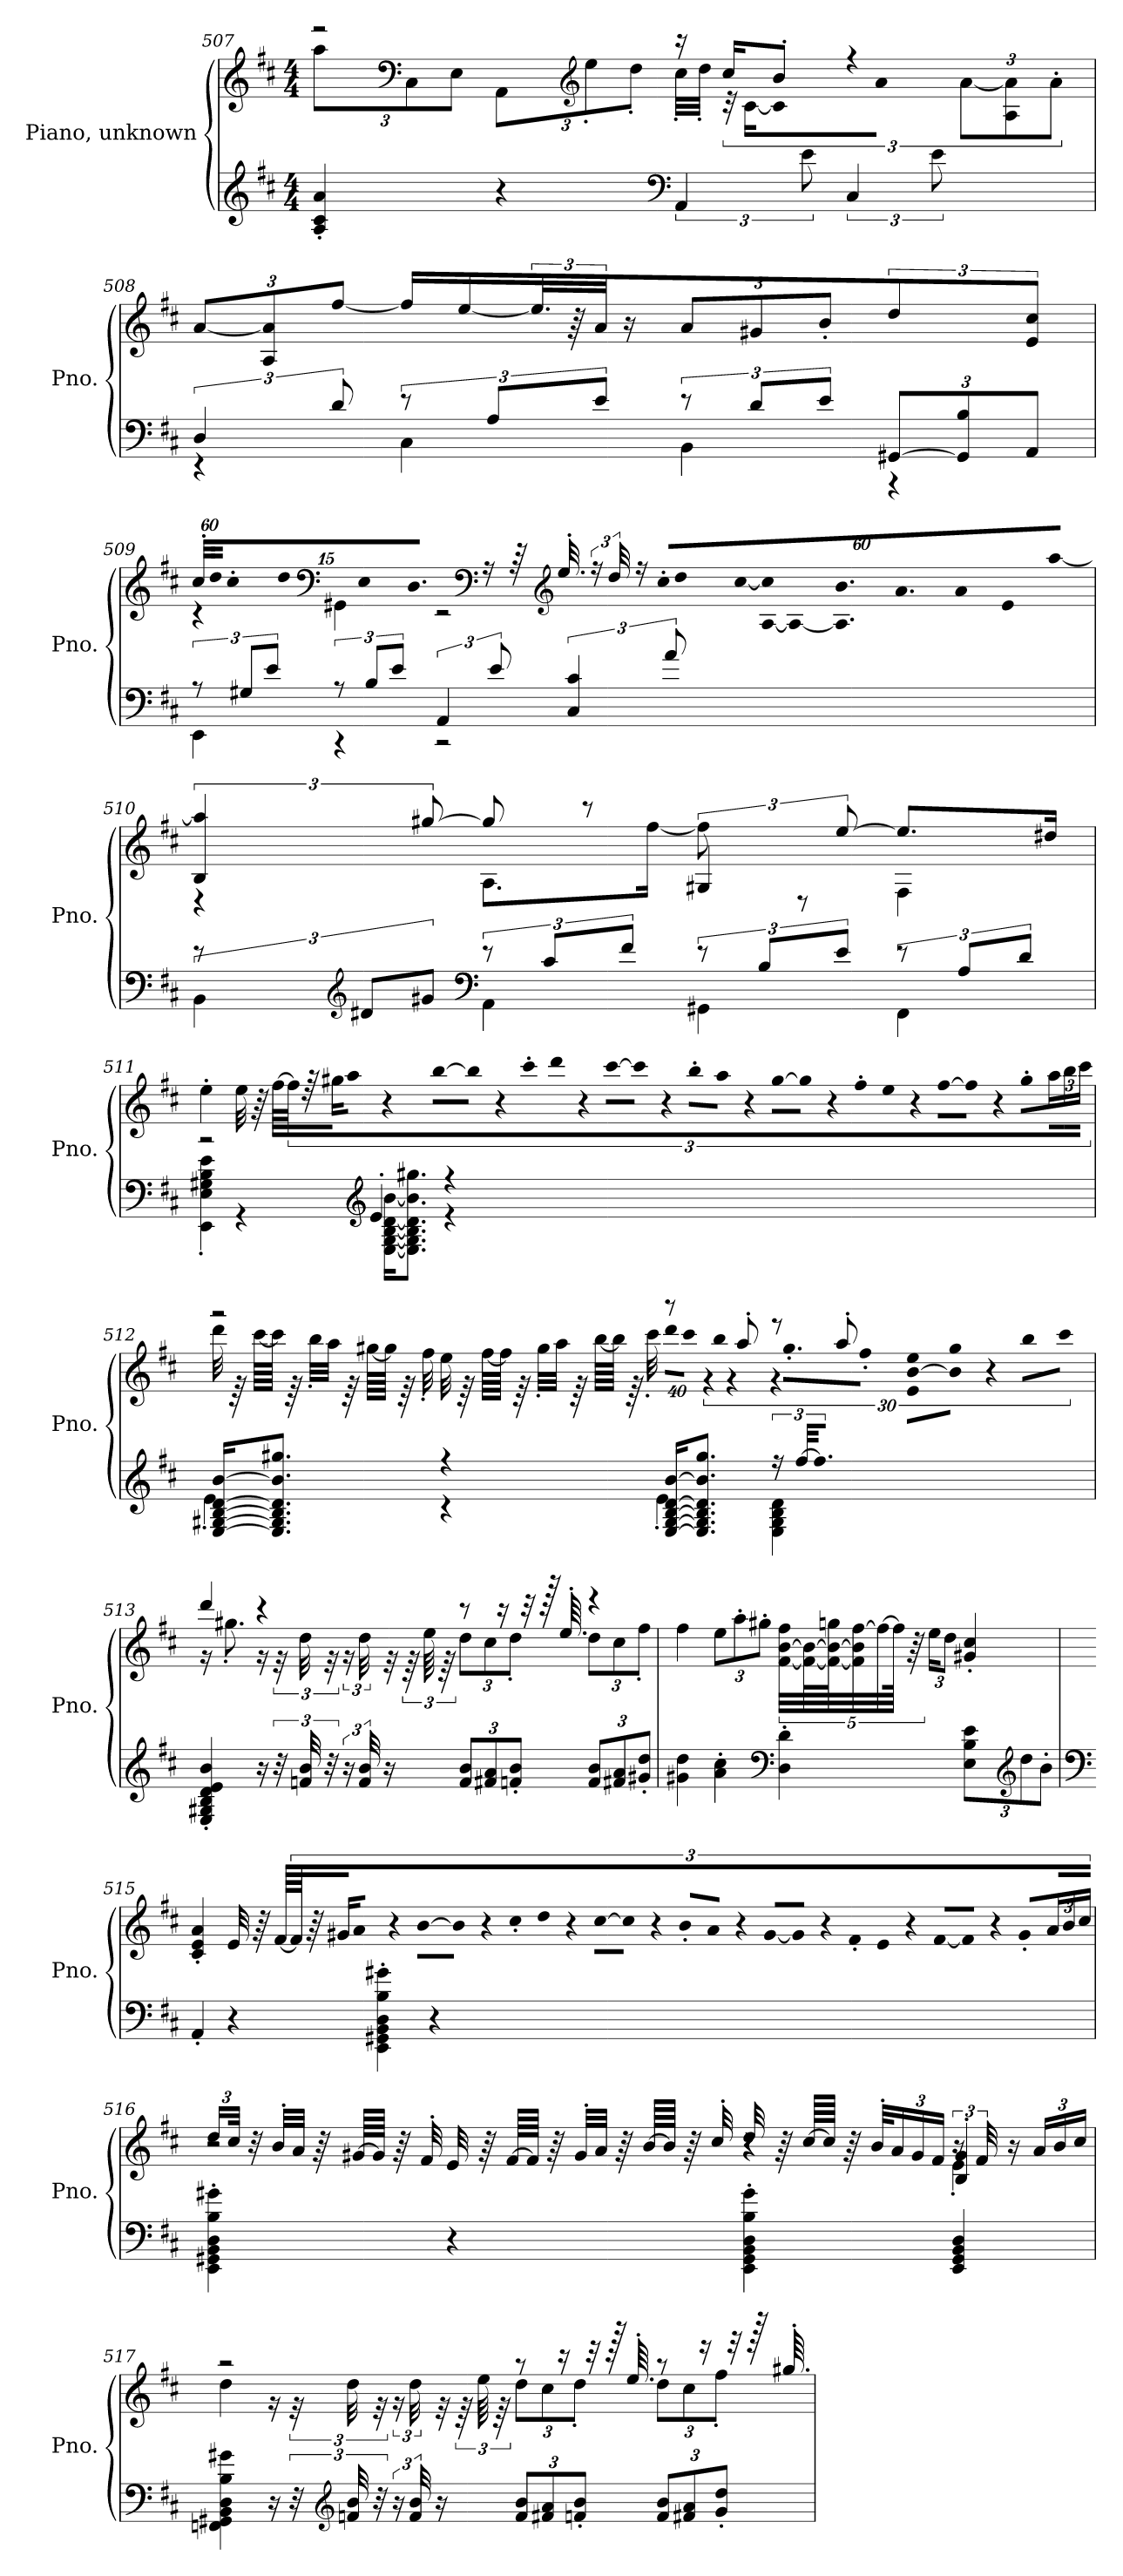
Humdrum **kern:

**kern	**kern
*part1	*part1
*staff2	*staff1
*I"Piano, unknown	*
*I'Pno.	*
!!LO:PB:g=z
*clefG2	*clefG2
*k[f#c#]	*k[f#c#]
*M4/4	*M4/4
=507	=507
*	*^
*	*	*Xbrackettup
4A/' 4c#/' 4a/'	2r	12aa\L
*	*clefF4	*
.	.	12C#\
.	.	12E\J
4r	.	12AA\L
*	*clefG2	*
.	.	12ee'\
.	.	12dd'\J
*clefF4	*	*
6AA/	16r	32cc#'\LLL
.	.	32dd'\JJJ
*	*	*brackettup
.	16cc#/KL	48r
.	.	[24c#\LL
.	8b'/J	16c#\]
12e\	.	.
.	.	16a\JJ
*	*	*Xbrackettup
6C#/	4r	[12a\L
.	.	12A\ 12a\]
12e\	.	12a'\J
*	*v	*v
=508	=508
*^	*
6D/	4r	[12a/L
.	.	12A/ 12a/]
12d/	.	[12ff#/J
12r	4C#\	16ff#\LL]
.	.	[16ee\
12A/L	.	.
*	*	*brackettup
.	.	48.ee\JJk]
.	.	96r
12e/J	.	48a/
.	.	16r
*	*	*Xbrackettup
12r	4BB\	12a/L
12d/L	.	12g#X/
12e/J	.	12b'/J
*Xbrackettup	*	*brackettup
[12GG#X/L	4r	6dd\
12GG#/] 12B/	.	.
12AA/J	.	12e/ 12cc#/
!!LO:LB:g=z
=509	=509	=509
*brackettup	*	*Xbrackettup
!	!	!LO:N:vis=32
*	*	*^
12r	4EE\	1920%53cc#'/LLL	4r
!	!	!LO:N:vis=32	!
.	.	1920%53dd/	.
.	.	1920ryy	.
!	!	!LO:N:vis=32	!
.	.	1920%53cc#'/	.
!	!	!LO:N:vis=32	!
12G#X/L	.	1920%53dd/J	.
!	!	!LO:N:vis=16	!
.	.	1920%107cc#/	.
12e/J	.	18.b/JJ	.
*	*	*clefF4	*
12r	4r	16r	4GG#X\
.	.	64r	.
*	*	*clefG2	*
.	.	32.ee'/	.
12B/L	.	.	.
*	*	*brackettup	*
.	.	24r	.
12e/J	.	48dd/	.
.	.	16r	.
*	*	*Xbrackettup	*
!	!	!LO:N:vis=32	!
6AA/	2r	1920%53cc#'/LLL	2r
!	!	!LO:N:vis=32	!
.	.	1920%53dd/	.
.	.	1920ryy	.
!	!	!LO:N:vis=32	!
.	.	[1920%53cc#/	.
!	!	!LO:N:vis=32	!
.	.	[1920%53A/ 1920%53cc#/]	.
!	!	!LO:N:vis=64	!
.	.	640%9A/K_	.
.	.	36.A/] 36.b/J	.
12e/	.	18.a/J	.
6C#/ 6c#/	.	12a/	.
.	.	12e/	.
12a/	.	[12aa/J	.
!!LO:LB:g=z	!!
=510	=510	=510	=510
*	*	*brackettup	*
12r	4BB\	6B/ 6aa/]	4r
*clefG2	*	*	*
12d#X/L	.	.	.
12g#X/J	.	[12gg#X/	.
*clefF4	*	*	*
12r	4AA\	8gg#/]	8.A\L
12c#/L	.	.	.
.	.	8r	.
12f#/J	.	.	.
.	.	.	[16ff#\Jk
12r	4GG#X\	6G#X/	8ff#\]
12B/L	.	.	.
.	.	.	8r
12e/J	.	[12ee/	.
12r	4FF#\	8.ee/L]	4F#\
12A/L	.	.	.
12d#/J	.	.	.
.	.	16dd#X/Jk	.
*	*	*v	*v
!!LO:LB:g=z
=511	=511	=511
2r	4EE\' 4E\' 4G#X\' 4B\' 4e\'	4ee'\
.	4r	32ee\
.	.	64r
.	.	[64ff#\LLLL
.	.	96ff#\JJJJ]
.	.	96r
.	.	24gg#X\LL
.	.	32aa\JJk
.	.	64r
.	.	[64bb\LLLL
.	.	64bb\JJJJ]
.	.	64r
.	.	32ccc#'\
*clefG2	*	*
4e'/	[16E\ [16G#\ [16B\ [16d\ [16b\KL	32ddd\
.	.	64r
.	.	[64ccc#\LLLL
.	8.E\] 8.G#\] 8.B\] 8.d\] 8.b\] 8.gg#X\J	64ccc#\JJJJ]
.	.	64r
.	.	32bb'\LLL
.	.	32aa\JJJ
.	.	64r
.	.	[64gg#\LLLL
.	.	64gg#\JJJJ]
.	.	64r
.	.	32ff#'\
4r	4r	32ee\
.	.	64r
.	.	[64ff#\LLLL
.	.	64ff#\JJJJ]
.	.	64r
.	.	32gg#'\KLL
*	*	*Xbrackettup
.	.	24aa\
.	.	24bb\
.	.	24ccc#\JJ
!!LO:LB:g=z
=512	=512	=512
*	*	*^
[16E/ [16G#X/ [16B/ [16d/ [16b/KL	4e'\	2r	32ddd\
.	.	.	64r
.	.	.	[64ccc#\LLLL
8.E/] 8.G#/] 8.B/] 8.d/] 8.b/] 8.gg#X/J	.	.	64ccc#\JJJJ]
.	.	.	64r
.	.	.	32bb'\LLL
.	.	.	32aa\JJJ
.	.	.	64r
.	.	.	[64gg#X\LLLL
.	.	.	64gg#\JJJJ]
.	.	.	64r
.	.	.	32ff#'\
4r	4r	.	32ee\
.	.	.	64r
.	.	.	[64ff#\LLLL
.	.	.	64ff#\JJJJ]
.	.	.	64r
.	.	.	32gg#'\LLL
.	.	.	32aa\JJJ
.	.	.	64r
.	.	.	[64bb\LLLL
.	.	.	64bb\JJJJ]
.	.	.	64r
.	.	.	32ccc#'\
*	*	*	*brackettup
!	!	!	!LO:N:vis=32
[16E/ [16G#/ [16B/ [16d/ [16b/KL	4e'\	8r	640%23ddd\LLL
!	!	!	!LO:N:vis=32
.	.	.	640%23ccc#\JJJ
8.E/] 8.G#/] 8.B/] 8.d/] 8.b/] 8.gg#/J	.	.	.
!	!	!	!LO:N:vis=64
.	.	.	960%17r
!	!	!	!LO:N:vis=64
.	.	.	960%17bb\
!	!	!	!LO:N:vis=32
.	.	.	640%23r
.	.	8aa'/	.
!	!	!	!LO:N:vis=64
.	.	.	960%17r
!	!	!	!LO:N:vis=32.
.	.	.	1920%103gg#'\LLL
!	!	!	!LO:N:vis=32
.	.	.	640%23ff#'\JJJ
24r	4E\ 4G#\ 4B\ 4d\	8r	.
.	.	.	20e\ [20b\ 20ee\KL
[48ff#/KKL	.	.	.
.	.	.	10b\] 10gg#\J
8.ff#/J]	.	.	.
.	.	8aa'/	.
.	.	.	40r
.	.	.	40bb\KLL
.	.	.	20ccc#\JJ
1920ryy	1920ryy	1920ryy	.
*v	*v	*	*
!!LO:LB:g=z	!!
=513	=513	=513
4E/' 4G#X/' 4B/' 4d/' 4e/' 4b/'	4ddd/	16r
.	.	8.gg#X'\
16r	4r	16r
48r	.	48r
48fn/ 48b/	.	48dd\
48r	.	48r
24r	.	24r
48f/ 48b/	.	48dd\
16r	.	32r
.	.	96r
.	.	96ee\
.	.	96r
*Xbrackettup	*	*Xbrackettup
12f/ 12b/L	8r	12dd\L
12f#X/ 12a/	.	12cc#\
.	16r	.
12fn/' 12b/'J	.	12dd'\J
.	32r	.
.	128r	.
.	64.ee'/	.
12f/ 12b/L	4r	12dd\L
12f#X/ 12a/	.	12cc#\
12g#X/' 12dd/'J	.	12ff#'\J
*	*v	*v
!!LO:PB:g=z
=514	=514
4g#X\ 4dd\	4ff#\
4a\' 4cc#\'	12ee\L
.	12aa'\
.	12gg#X'\J
*clefF4	*
*	*brackettup
4D\' 4d\'	[40f#\ [40b\ 40ff#\LLL
.	80f#\_ 80b\_L
.	80f#\_ 80b\_ 80ggn\J
.	40f#\] 40b\] [40ff#\
.	40ff#\_
.	80ff#\JJJk]
.	80r
*	*Xbrackettup
.	24ee\KL
.	12dd\J
12E\ 12B\ 12e\L	4g#X/' 4cc#/'
*clefG2	*
12dd\	.
12b'\J	.
!!LO:LB:g=z
=515	=515
*clefF4	*
4AA'/	4c#/' 4e/' 4a/'
4r	32e/
.	64r
.	[64f#/LLLL
*	*brackettup
.	96f#/JJJJ]
.	96r
.	24g#X/LL
.	32a/JJk
.	64r
.	[64b\LLLL
.	64b\JJJJ]
.	64r
.	32cc#'\
4EE\' 4GG#X\' 4BB\' 4D\' 4B\' 4g#X\'	32dd\
.	64r
.	[64cc#\LLLL
.	64cc#\JJJJ]
.	64r
.	32b'/LLL
.	32a/JJJ
.	64r
.	[64g#/LLLL
.	64g#/JJJJ]
.	64r
.	32f#'/
4r	32e/
.	64r
.	[64f#/LLLL
.	64f#/JJJJ]
.	64r
.	32g#'/KLL
*	*Xbrackettup
.	24a/
.	24b/
.	24cc#/JJ
!!LO:LB:g=z
=516	=516
*	*^
*	*	*^
4EE\' 4GG#X\' 4BB\' 4D\' 4B\' 4g#X\'	24dd/LL	2r	2r
.	48cc#/JJk	.	.
.	32r	.	.
.	32b'/LLL	.	.
.	32a/JJJ	.	.
.	64r	.	.
.	[64g#X/LLLL	.	.
.	64g#/JJJJ]	.	.
.	64r	.	.
.	32f#'/	.	.
4r	32e/	.	.
.	64r	.	.
.	[64f#/LLLL	.	.
.	64f#/JJJJ]	.	.
.	64r	.	.
.	32g#'/LLL	.	.
.	32a/JJJ	.	.
.	64r	.	.
.	[64b/LLLL	.	.
.	64b/JJJJ]	.	.
.	64r	.	.
.	32cc#'/	.	.
4EE\' 4GG#\' 4BB\' 4D\' 4B\' 4g#\'	32dd/	4r	4r
.	64r	.	.
.	[64cc#/LLLL	.	.
.	64cc#/JJJJ]	.	.
.	64r	.	.
.	32b'/KLL	.	.
.	24a/	.	.
.	24g#/	.	.
.	24f#/JJ	.	.
*	*brackettup	*	*
4EE/ 4GG#/ 4BB/ 4D/	24r	4e'\	4B/' 4g#/'
.	48f#/	.	.
.	16r	.	.
*	*Xbrackettup	*	*
.	24a/LL	.	.
.	24b/	.	.
.	24cc#/JJ	.	.
*	*	*v	*v
!!LO:LB:g=z
=517	=517	=517
4FFn\ 4GG#X\ 4BB\ 4D\ 4B\ 4g#X\	2r	4dd\
16r	.	16r
*brackettup	*	*brackettup
48r	.	48r
*clefG2	*	*
48fn/ 48b/	.	48dd\
48r	.	48r
24r	.	24r
48f/ 48b/	.	48dd\
16r	.	32r
.	.	96r
.	.	96ee\
.	.	96r
*Xbrackettup	*	*Xbrackettup
12f/ 12b/L	8r	12dd\L
12f#X/ 12a/	.	12cc#\
.	16r	.
12fn/' 12b/'J	.	12dd'\J
.	32r	.
.	128r	.
.	64.ee'/	.
12f/ 12b/L	8r	12dd\L
12f#X/ 12a/	.	12cc#\
.	16r	.
12g#/' 12dd/'J	.	12ff#'\J
.	32r	.
.	128r	.
.	64.gg#X'/	.
*	*v	*v
=	=
*-	*-
